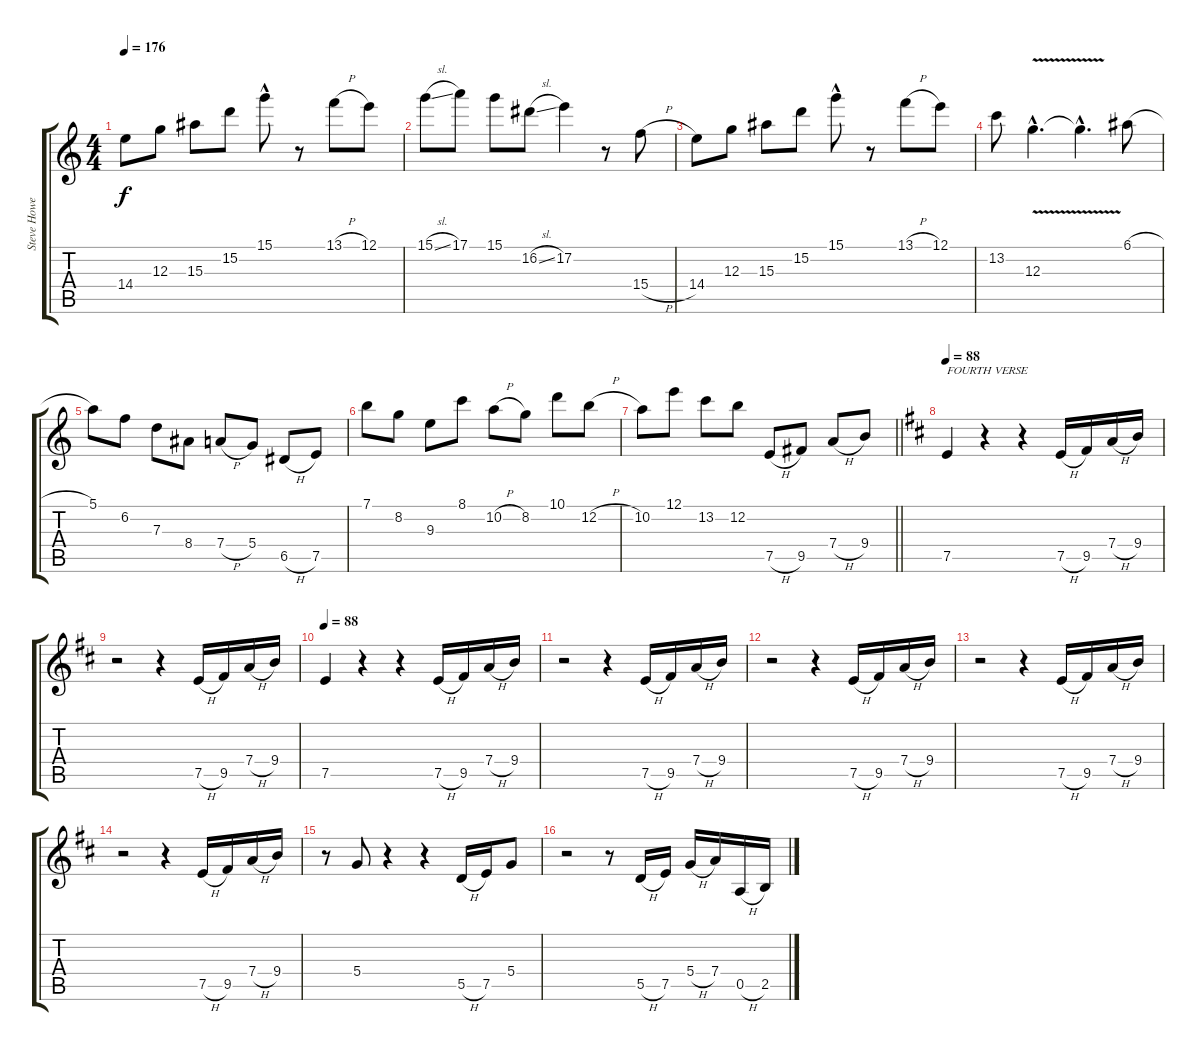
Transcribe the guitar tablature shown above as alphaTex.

\track ("Steve Howe 1" "Steve Howe") {instrument electricguitarjazz}
\staff {score tabs}
\tuning (E4 B3 G3 D3 A2 E2) {hide}
\ts (4 4)
\tempo 176
\clef g2
\ks c
14.4.8{dy f} 12.3.8 15.3.8 15.2.8 15.1{hac}.8 r.8 13.1{h}.8 12.1.8 |
15.1{sl}.8 17.1.8 15.1.8 16.2{sl}.8 17.2.4 r.8 15.4{h}.8 |
14.4.8 12.3.8 15.3.8 15.2.8 15.1{hac}.8 r.8 13.1{h}.8 12.1.8 |
13.2.8 12.3{v hac}.4{d} 12.3{hac t}.4{d} 6.1{h}.8 |
5.1.8 6.2.8 7.3.8 8.4.8 7.4{h}.8 5.4.8 6.5{h}.8 7.5.8 |
7.1.8 8.2.8 9.3.8 8.1.8 10.2{h}.8 8.2.8 10.1.8 12.2{h}.8 |
\barLineRight lightlight
10.2.8 12.1.8 13.2.8 12.2.8 7.5{h}.8 9.5.8 7.4{h}.8 9.4.8 |
\tempo 88
\ks d
7.5.4{txt "FOURTH VERSE"} r.4 r.4 7.5{h}.16 9.5.16 7.4{h}.16 9.4.16 |
r.2 r.4 7.5{h}.16 9.5.16 7.4{h}.16 9.4.16 |
\tempo 88
7.5.4 r.4 r.4 7.5{h}.16 9.5.16 7.4{h}.16 9.4.16 |
r.2 r.4 7.5{h}.16 9.5.16 7.4{h}.16 9.4.16 |
r.2 r.4 7.5{h}.16 9.5.16 7.4{h}.16 9.4.16 |
r.2 r.4 7.5{h}.16 9.5.16 7.4{h}.16 9.4.16 |
r.2 r.4 7.5{h}.16 9.5.16 7.4{h}.16 9.4.16 |
r.8 5.4.8 r.4 r.4 5.5{h}.16 7.5.16 5.4.8 |
r.2 r.8 5.5{h}.16 7.5.16 5.4{h}.16 7.4.16 0.5{h}.16 2.5.16
